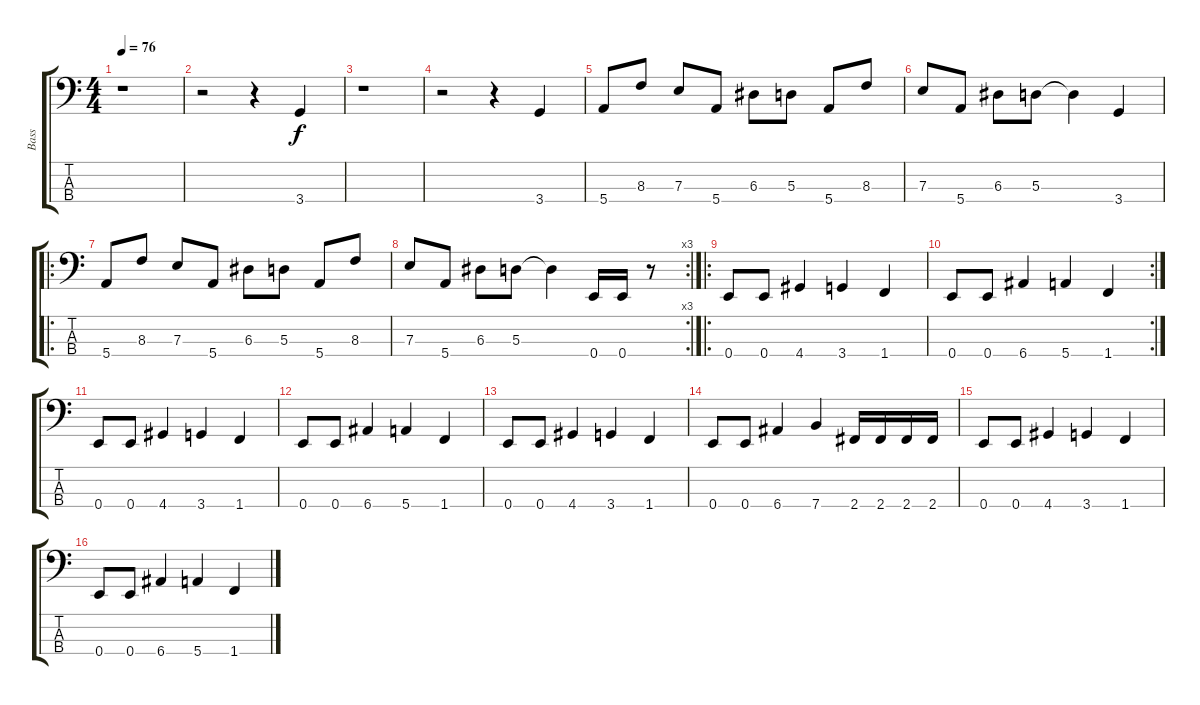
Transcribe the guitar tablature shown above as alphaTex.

\track ("Bass" "Bass") {instrument electricbasspick}
\staff {score tabs}
\tuning (G2 D2 A1 E1) {hide}
\ts (4 4)
\tempo 76
\clef f4
\ks c
r.1{dy f instrument electricbasspick} |
r.2 r.4 3.4.4 |
r.1 |
r.2 r.4 3.4.4 |
5.4.8 8.3.8 7.3.8 5.4.8 6.3.8 5.3.8 5.4.8 8.3.8 |
7.3.8 5.4.8 6.3.8 5.3.8 5.3{t}.4 3.4.4 |
\ro
5.4.8 8.3.8 7.3.8 5.4.8 6.3.8 5.3.8 5.4.8 8.3.8 |
\rc 3
7.3.8 5.4.8 6.3.8 5.3.8 5.3{t}.4 0.4.16 0.4.16 r.8 |
\ro
0.4.8 0.4.8 4.4.4 3.4.4 1.4.4 |
\rc 2
0.4.8 0.4.8 6.4.4 5.4.4 1.4.4 |
0.4.8 0.4.8 4.4.4 3.4.4 1.4.4 |
0.4.8 0.4.8 6.4.4 5.4.4 1.4.4 |
0.4.8 0.4.8 4.4.4 3.4.4 1.4.4 |
0.4.8 0.4.8 6.4.4 7.4.4 2.4.16 2.4.16 2.4.16 2.4.16 |
0.4.8 0.4.8 4.4.4 3.4.4 1.4.4 |
0.4.8 0.4.8 6.4.4 5.4.4 1.4.4
